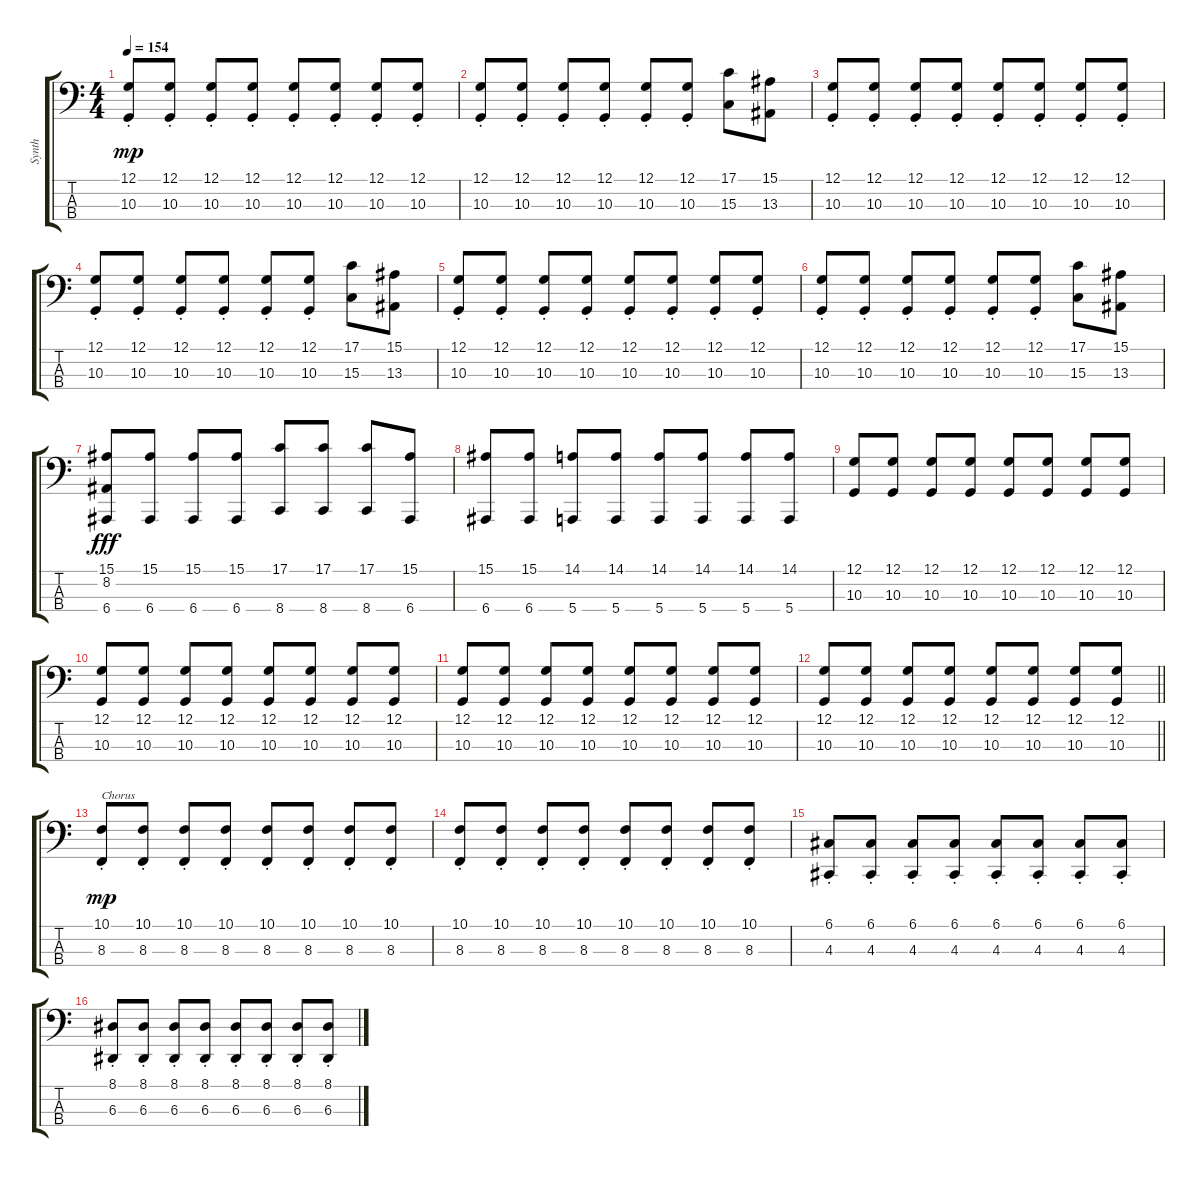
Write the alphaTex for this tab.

\track ("Synth" "Synth") {instrument lead2sawtooth}
\staff {score tabs}
\tuning (G2 D2 A1 E1) {hide}
\ts (4 4)
\tempo 154
\clef f4
\ks c
(12.1{st} 10.3{st}).8{dy mp} (12.1{st} 10.3{st}).8 (12.1{st} 10.3{st}).8 (12.1{st} 10.3{st}).8 (12.1{st} 10.3{st}).8 (12.1{st} 10.3{st}).8 (12.1{st} 10.3{st}).8 (12.1{st} 10.3{st}).8 |
(12.1{st} 10.3{st}).8 (12.1{st} 10.3{st}).8 (12.1{st} 10.3{st}).8 (12.1{st} 10.3{st}).8 (12.1{st} 10.3{st}).8 (12.1{st} 10.3{st}).8 (17.1 15.3).8 (15.1 13.3).8 |
(12.1{st} 10.3{st}).8 (12.1{st} 10.3{st}).8 (12.1{st} 10.3{st}).8 (12.1{st} 10.3{st}).8 (12.1{st} 10.3{st}).8 (12.1{st} 10.3{st}).8 (12.1{st} 10.3{st}).8 (12.1{st} 10.3{st}).8 |
(12.1{st} 10.3{st}).8 (12.1{st} 10.3{st}).8 (12.1{st} 10.3{st}).8 (12.1{st} 10.3{st}).8 (12.1{st} 10.3{st}).8 (12.1{st} 10.3{st}).8 (17.1 15.3).8 (15.1 13.3).8 |
(12.1{st} 10.3{st}).8 (12.1{st} 10.3{st}).8 (12.1{st} 10.3{st}).8 (12.1{st} 10.3{st}).8 (12.1{st} 10.3{st}).8 (12.1{st} 10.3{st}).8 (12.1{st} 10.3{st}).8 (12.1{st} 10.3{st}).8 |
(12.1{st} 10.3{st}).8 (12.1{st} 10.3{st}).8 (12.1{st} 10.3{st}).8 (12.1{st} 10.3{st}).8 (12.1{st} 10.3{st}).8 (12.1{st} 10.3{st}).8 (17.1 15.3).8 (15.1 13.3).8 |
(15.1 8.2 6.4).8{dy fff} (15.1 6.4).8 (15.1 6.4).8 (15.1 6.4).8 (17.1 8.4).8 (17.1 8.4).8 (17.1 8.4).8 (15.1 6.4).8 |
(15.1 6.4).8 (15.1 6.4).8 (14.1 5.4).8 (14.1 5.4).8 (14.1 5.4).8 (14.1 5.4).8 (14.1 5.4).8 (14.1 5.4).8 |
(12.1 10.3).8 (12.1 10.3).8 (12.1 10.3).8 (12.1 10.3).8 (12.1 10.3).8 (12.1 10.3).8 (12.1 10.3).8 (12.1 10.3).8 |
(12.1 10.3).8 (12.1 10.3).8 (12.1 10.3).8 (12.1 10.3).8 (12.1 10.3).8 (12.1 10.3).8 (12.1 10.3).8 (12.1 10.3).8 |
(12.1 10.3).8 (12.1 10.3).8 (12.1 10.3).8 (12.1 10.3).8 (12.1 10.3).8 (12.1 10.3).8 (12.1 10.3).8 (12.1 10.3).8 |
\barLineRight lightlight
(12.1 10.3).8 (12.1 10.3).8 (12.1 10.3).8 (12.1 10.3).8 (12.1 10.3).8 (12.1 10.3).8 (12.1 10.3).8 (12.1 10.3).8 |
(10.1{st} 8.3{st}).8{txt "Chorus" dy mp} (10.1{st} 8.3{st}).8 (10.1{st} 8.3{st}).8 (10.1{st} 8.3{st}).8 (10.1{st} 8.3{st}).8 (10.1{st} 8.3{st}).8 (10.1{st} 8.3{st}).8 (10.1{st} 8.3{st}).8 |
(10.1{st} 8.3{st}).8 (10.1{st} 8.3{st}).8 (10.1{st} 8.3{st}).8 (10.1{st} 8.3{st}).8 (10.1{st} 8.3{st}).8 (10.1{st} 8.3{st}).8 (10.1{st} 8.3{st}).8 (10.1{st} 8.3{st}).8 |
(6.1{st} 4.3{st}).8 (6.1{st} 4.3{st}).8 (6.1{st} 4.3{st}).8 (6.1{st} 4.3{st}).8 (6.1{st} 4.3{st}).8 (6.1{st} 4.3{st}).8 (6.1{st} 4.3{st}).8 (6.1{st} 4.3{st}).8 |
(8.1{st} 6.3{st}).8 (8.1{st} 6.3{st}).8 (8.1{st} 6.3{st}).8 (8.1{st} 6.3{st}).8 (8.1{st} 6.3{st}).8 (8.1{st} 6.3{st}).8 (8.1{st} 6.3{st}).8 (8.1{st} 6.3{st}).8
